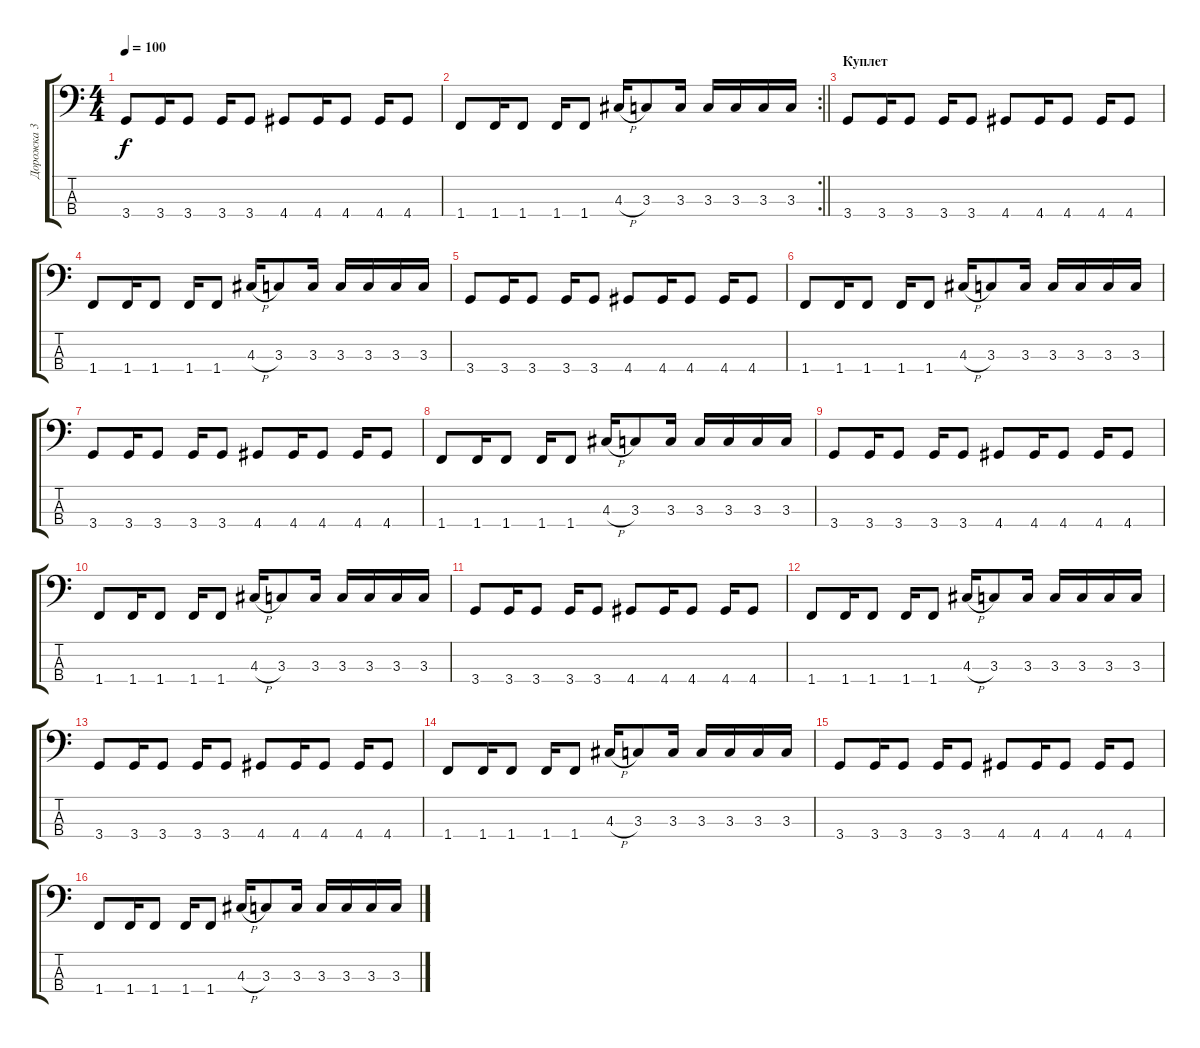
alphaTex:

\track ("Дорожка 3" "Дорожка 3") {instrument electricbasspick}
\staff {score tabs}
\tuning (G2 D2 A1 E1) {hide}
\ts (4 4)
\tempo 100
\clef f4
\ks c
3.4.8{dy f} 3.4.16 3.4.8 3.4.16 3.4.8 4.4.8 4.4.16 4.4.8 4.4.16 4.4.8 |
\rc 2
\barLineRight lightlight
1.4.8 1.4.16 1.4.8 1.4.16 1.4.8 4.3{h}.16 3.3.8 3.3.16 3.3.16 3.3.16 3.3.16 3.3.16 |
\section ("" "Куплет")
3.4.8 3.4.16 3.4.8 3.4.16 3.4.8 4.4.8 4.4.16 4.4.8 4.4.16 4.4.8 |
1.4.8 1.4.16 1.4.8 1.4.16 1.4.8 4.3{h}.16 3.3.8 3.3.16 3.3.16 3.3.16 3.3.16 3.3.16 |
3.4.8 3.4.16 3.4.8 3.4.16 3.4.8 4.4.8 4.4.16 4.4.8 4.4.16 4.4.8 |
1.4.8 1.4.16 1.4.8 1.4.16 1.4.8 4.3{h}.16 3.3.8 3.3.16 3.3.16 3.3.16 3.3.16 3.3.16 |
3.4.8 3.4.16 3.4.8 3.4.16 3.4.8 4.4.8 4.4.16 4.4.8 4.4.16 4.4.8 |
1.4.8 1.4.16 1.4.8 1.4.16 1.4.8 4.3{h}.16 3.3.8 3.3.16 3.3.16 3.3.16 3.3.16 3.3.16 |
3.4.8 3.4.16 3.4.8 3.4.16 3.4.8 4.4.8 4.4.16 4.4.8 4.4.16 4.4.8 |
1.4.8 1.4.16 1.4.8 1.4.16 1.4.8 4.3{h}.16 3.3.8 3.3.16 3.3.16 3.3.16 3.3.16 3.3.16 |
3.4.8 3.4.16 3.4.8 3.4.16 3.4.8 4.4.8 4.4.16 4.4.8 4.4.16 4.4.8 |
1.4.8 1.4.16 1.4.8 1.4.16 1.4.8 4.3{h}.16 3.3.8 3.3.16 3.3.16 3.3.16 3.3.16 3.3.16 |
3.4.8 3.4.16 3.4.8 3.4.16 3.4.8 4.4.8 4.4.16 4.4.8 4.4.16 4.4.8 |
1.4.8 1.4.16 1.4.8 1.4.16 1.4.8 4.3{h}.16 3.3.8 3.3.16 3.3.16 3.3.16 3.3.16 3.3.16 |
3.4.8 3.4.16 3.4.8 3.4.16 3.4.8 4.4.8 4.4.16 4.4.8 4.4.16 4.4.8 |
1.4.8 1.4.16 1.4.8 1.4.16 1.4.8 4.3{h}.16 3.3.8 3.3.16 3.3.16 3.3.16 3.3.16 3.3.16
